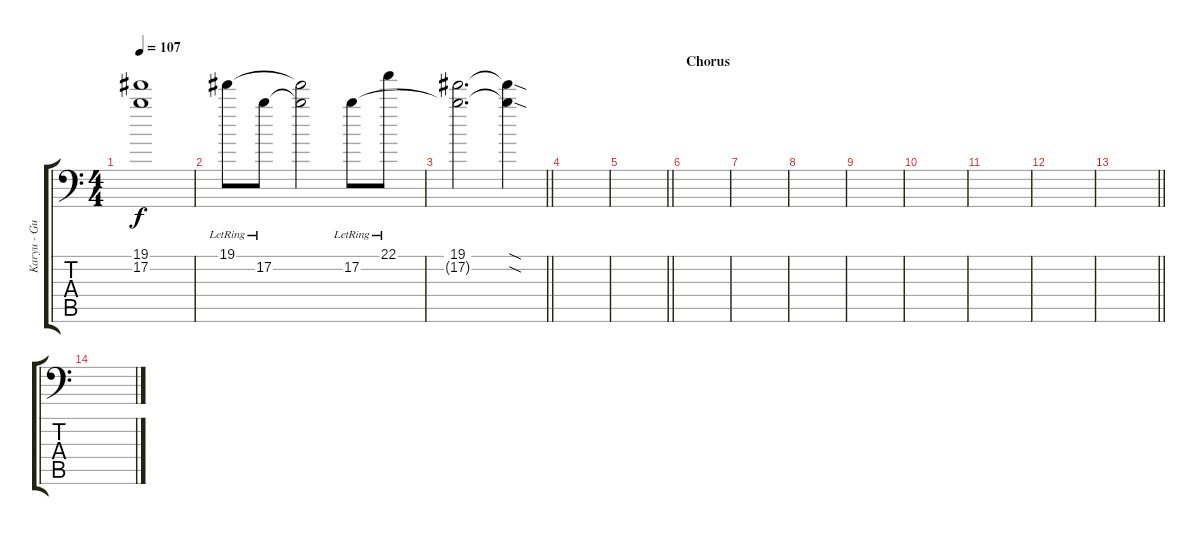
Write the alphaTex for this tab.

\track ("Karyu - Guitar 1" "Karyu - Gu") {instrument distortionguitar}
\staff {score tabs}
\tuning (B3 Gb3 D3 A2 E2 A1) {hide}
\ts (4 4)
\tempo 107
\clef f4
\ks c
(19.1{t} 17.2{t}).1{dy f} |
19.1{lr}.8{volume 13} 17.2{lr}.8 (19.1{t} 17.2{t}).2 17.2{lr}.8 22.1{lr}.8 |
\barLineRight lightlight
(19.1 17.2{t}).2{d} (19.1{sod t} 17.2{sod t}).4 |
|
\barLineRight lightlight
|
\section ("" "Chorus")
|
|
|
|
|
|
|
\barLineRight lightlight
|
\section ("" "")
